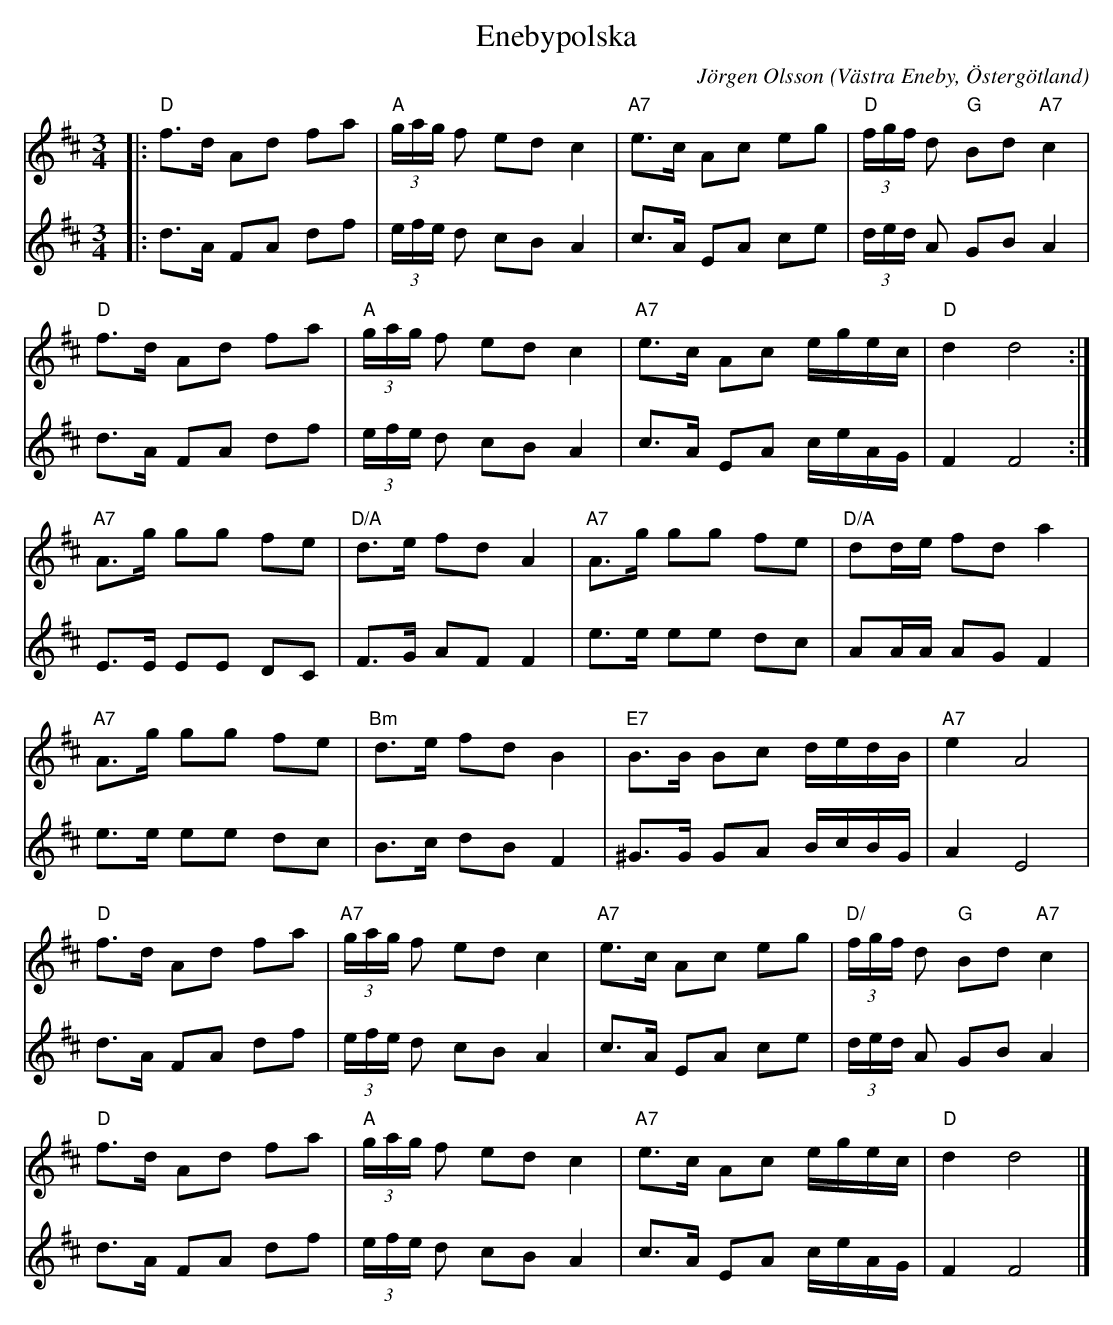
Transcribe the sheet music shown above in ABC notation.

X:1
T:Enebypolska
C:Jörgen Olsson
O:Västra Eneby, Östergötland
M:3/4
L:1/8
K:D
V:1
|:"D"f>d Ad fa|"A"(3g/a/g/ f ed c2|"A7"e>c Ac eg|"D"(3f/g/f/ d "G"Bd "A7"c2|
"D"f>d Ad fa|"A"(3g/a/g/ f ed c2|"A7"e>c Ac e/g/e/c/|"D"d2 d4:|
"A7"A>g gg fe|"D/A"d>e fd A2|"A7"A>g gg fe|"D/A" dd/e/ fd a2|
"A7"A>g gg fe|"Bm"d>e fd B2|"E7"B>B Bc d/e/d/B/|"A7" e2 A4|
"D"f>d Ad fa|"A7"(3g/a/g/ f ed c2|"A7"e>c Ac eg|"D/"(3f/g/f/ d "G"Bd "A7"c2|
"D"f>d Ad fa|"A"(3g/a/g/ f ed c2|"A7"e>c Ac e/g/e/c/|"D"d2 d4 |]
V:2
|:d>A FA df|(3e/f/e/ d cB A2|c>A EA ce|(3d/e/d/ A GB A2|
d>A FA df|(3e/f/e/ d cB A2|c>A EA c/e/A/G/|F2 F4:|
E>E EE DC|F>G AF F2|e>e ee dc| AA/A/ AG F2|
e>e ee dc|B>c dB F2|^G>G GA B/c/B/G/| A2 E4|
d>A FA df|(3e/f/e/ d cB A2|c>A EA ce|(3d/e/d/ A GB A2|
d>A FA df|(3e/f/e/ d cB A2|c>A EA c/e/A/G/|F2 F4 |]
